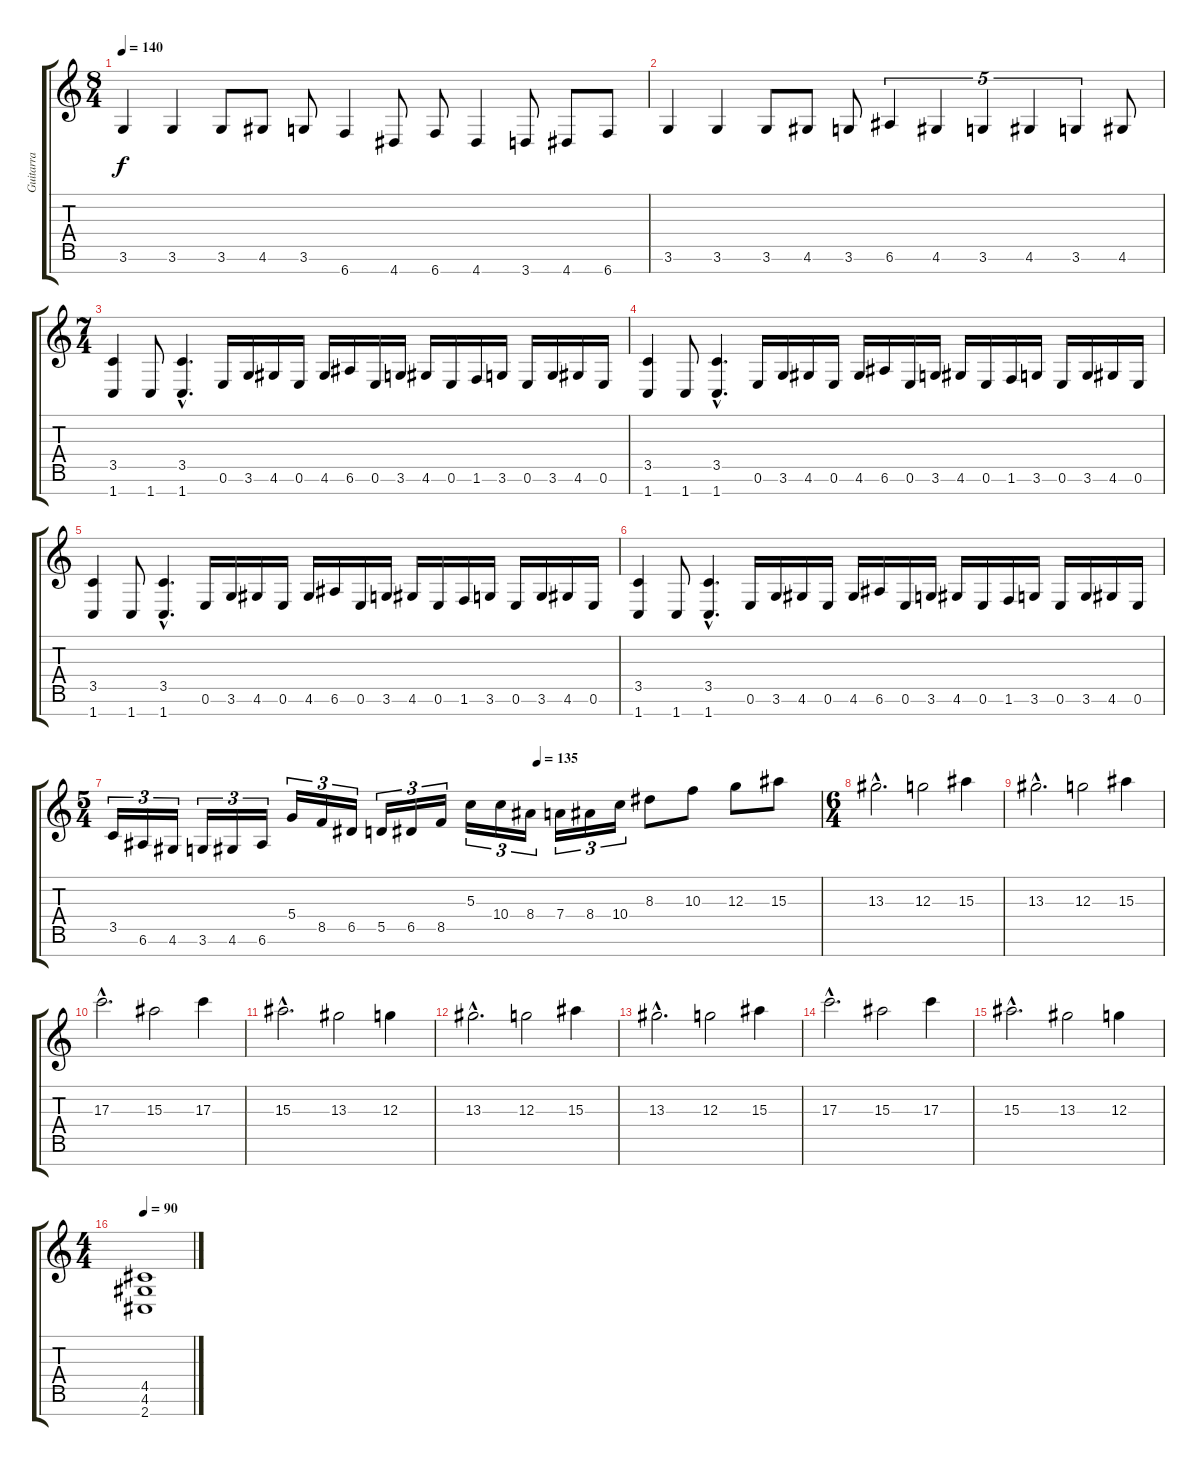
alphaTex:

\track ("Guitarra" "Guitarra") {instrument distortionguitar}
\staff {score tabs}
\tuning (E4 B3 G3 D3 A2 E2 B1) {hide}
\ts (8 4)
\tempo 140
\clef g2
\ks c
3.6.4{dy f} 3.6.4 3.6.8 4.6.8 3.6.8 6.7.4 4.7.8 6.7.8 4.7.4 3.7.8 4.7.8 6.7.8 |
3.6.4 3.6.4 3.6.8 4.6.8 3.6.8 6.6.4{tu (5 4)} 4.6.4{tu (5 4)} 3.6.4{tu (5 4)} 4.6.4{tu (5 4)} 3.6.4{tu (5 4)} 4.6.8 |
\ts (7 4)
(3.5 1.7).4 1.7.8 (3.5{hac} 1.7{hac}).4{d} 0.6.16 3.6.16 4.6.16 0.6.16 4.6.16 6.6.16 0.6.16 3.6.16 4.6.16 0.6.16 1.6.16 3.6.16 0.6.16 3.6.16 4.6.16 0.6.16 |
(3.5 1.7).4 1.7.8 (3.5{hac} 1.7{hac}).4{d} 0.6.16 3.6.16 4.6.16 0.6.16 4.6.16 6.6.16 0.6.16 3.6.16 4.6.16 0.6.16 1.6.16 3.6.16 0.6.16 3.6.16 4.6.16 0.6.16 |
(3.5 1.7).4 1.7.8 (3.5{hac} 1.7{hac}).4{d} 0.6.16 3.6.16 4.6.16 0.6.16 4.6.16 6.6.16 0.6.16 3.6.16 4.6.16 0.6.16 1.6.16 3.6.16 0.6.16 3.6.16 4.6.16 0.6.16 |
(3.5 1.7).4 1.7.8 (3.5{hac} 1.7{hac}).4{d} 0.6.16 3.6.16 4.6.16 0.6.16 4.6.16 6.6.16 0.6.16 3.6.16 4.6.16 0.6.16 1.6.16 3.6.16 0.6.16 3.6.16 4.6.16 0.6.16 |
\ts (5 4)
\tempo (135 0.6)
3.5.16{tu (3 2)} 6.6.16{tu (3 2)} 4.6.16{tu (3 2)} 3.6.16{tu (3 2)} 4.6.16{tu (3 2)} 6.6.16{tu (3 2)} 5.4.16{tu (3 2)} 8.5.16{tu (3 2)} 6.5.16{tu (3 2)} 5.5.16{tu (3 2)} 6.5.16{tu (3 2)} 8.5.16{tu (3 2)} 5.3.16{tu (3 2)} 10.4.16{tu (3 2)} 8.4.16{tu (3 2)} 7.4.16{tu (3 2)} 8.4.16{tu (3 2)} 10.4.16{tu (3 2)} 8.3.8 10.3.8 12.3.8 15.3.8 |
\ts (6 4)
13.3{hac}.2{d} 12.3.2 15.3.4 |
13.3{hac}.2{d} 12.3.2 15.3.4 |
17.3{hac}.2{d} 15.3.2 17.3.4 |
15.3{hac}.2{d} 13.3.2 12.3.4 |
13.3{hac}.2{d} 12.3.2 15.3.4 |
13.3{hac}.2{d} 12.3.2 15.3.4 |
17.3{hac}.2{d} 15.3.2 17.3.4 |
15.3{hac}.2{d} 13.3.2 12.3.4 |
\ts (4 4)
\tempo 90
(4.5 4.6 2.7).1
